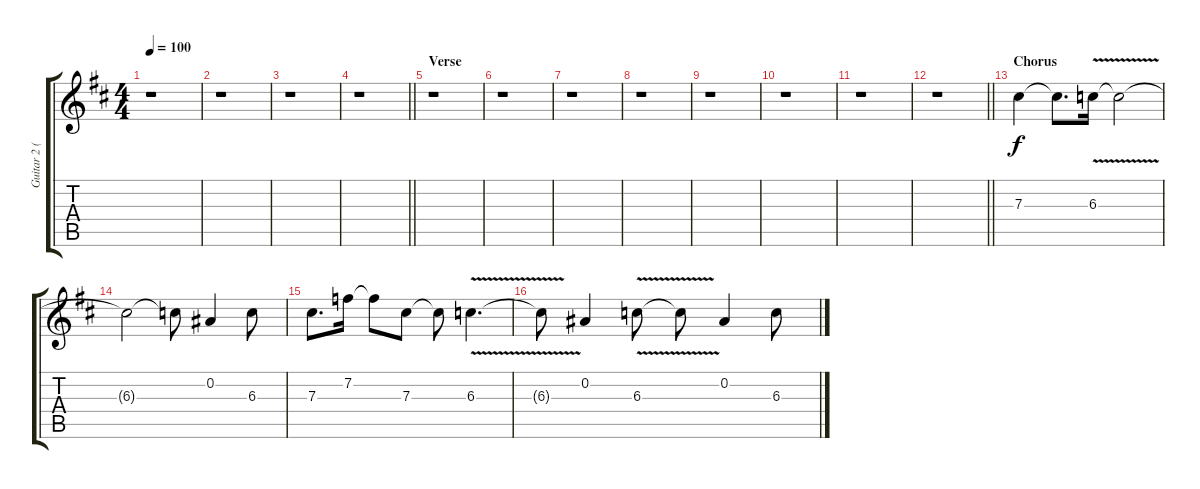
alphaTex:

\track ("Guitar 2 (Jerry)" "Guitar 2 (") {instrument distortionguitar}
\staff {score tabs}
\tuning (Eb4 Bb3 Gb3 Db3 Ab2 Eb2) {hide}
\ts (4 4)
\tempo 100
\clef g2
\ks bminor
r.1{dy f} |
r.1 |
r.1 |
\barLineRight lightlight
r.1 |
\section ("" "Verse")
r.1 |
r.1 |
r.1 |
r.1 |
r.1 |
r.1 |
r.1 |
\barLineRight lightlight
r.1 |
\section ("" "Chorus")
7.3.4 7.3{t}.8{d} 6.3{v}.16 6.3{t}.2 |
6.3{t}.2 6.3{t}.8 0.2.4 6.3.8 |
7.3.8{d} 7.2.16 7.2{t}.8 7.3.8 7.3{t}.8 6.3{v}.4{d} |
6.3{t}.8 0.2.4 6.3{v}.8 6.3{t}.8 0.2.4 6.3.8
